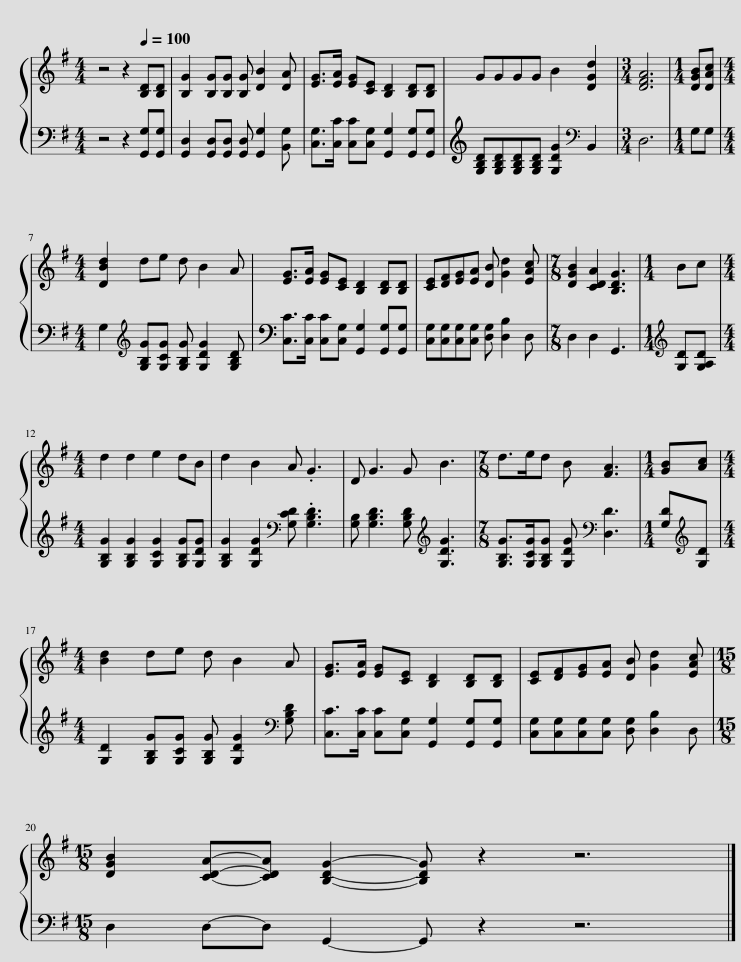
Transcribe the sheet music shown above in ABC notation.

X:1
%%score { 1 | 2 }
L:1/8
M:4/4
I:linebreak $
K:G
V:1 treble
V:2 bass
V:1
 z4 z2[Q:1/4=100] [B,D][B,D] | [B,G]2 [B,G][B,G] [B,G] [DB]2 [DA] | [EG]>[EA] [EG][CE] [B,D]2 [B,D][B,D] | GGGG B2 [DGd]2 |[M:3/4] [DFA]6 | %5
[M:1/4] [DGB][DAc] |$[M:4/4] [DBd]2 de d B2 A | [EG]>[EA] [EG][CE] [B,D]2 [B,D][B,D] | [CE][DF][EG][EA] [DB] [Gd]2 [EAc] |[M:7/8] [DGB]2 [CDA]2 [B,DG]3 | %10
[M:1/4] Bc |$[M:4/4] d2 d2 e2 dB | d2 B2 A .G3 | D G3 G B3 |[M:7/8] d>ed B [FA]3 | %15
[M:1/4] [GB][Ac] |$[M:4/4] [Bd]2 de d B2 A | [EG]>[EA] [EG][CE] [B,D]2 [B,D][B,D] | [CE][DF][EG][EA] [DB] [Gd]2 [EAc] |$[M:15/8] [DGB]2 [CDA]-[CDA] [B,DG]2- [B,DG] z2 z6 |] %20
V:2
 z4 z2 [G,,G,][G,,G,] | [G,,D,]2 [G,,D,][G,,D,] [G,,D,] [G,,G,]2 [B,,G,] | [C,G,]>[C,C] [C,C][C,G,] [G,,G,]2 [G,,G,][G,,G,] | [G,B,D][G,B,D][G,B,D][G,B,D] [G,DG]2[K:bass] B,,2 |[M:3/4] D,6 | %5
[M:1/4] G,G, |$[M:4/4] G,2[K:treble] [G,B,G][G,CG] [G,B,G] [G,DG]2 [G,B,D] | [C,C]>[C,C] [C,C][C,G,] [G,,G,]2 [G,,G,][G,,G,] | [C,G,][C,G,][C,G,][C,G,] [D,G,] [D,B,]2 D, |[M:7/8] D,2 D,2 G,,3 | %10
[M:1/4][K:treble] [G,D][G,A,D] |$[M:4/4] [G,B,G]2 [G,B,G]2 [G,CG]2 [G,B,G][G,DG] | [G,B,G]2 [G,DG]2[K:bass] [G,CD] .[G,B,D]3 | [G,B,] [G,B,D]3 [G,B,D][K:treble] [G,DG]3 |[M:7/8] [G,B,G]>[G,CG][G,B,G] [G,DG][K:bass] [D,D]3 | %15
[M:1/4] [G,D][K:treble][G,D] |$[M:4/4] [G,D]2 [G,B,G][G,CG] [G,B,G] [G,DG]2[K:bass] [G,B,D] | [C,C]>[C,C] [C,C][C,G,] [G,,G,]2 [G,,G,][G,,G,] | [C,G,][C,G,][C,G,][C,G,] [D,G,] [D,B,]2 D, |$[M:15/8] D,2 D,-D, G,,2- G,, z2 z6 |] %20
